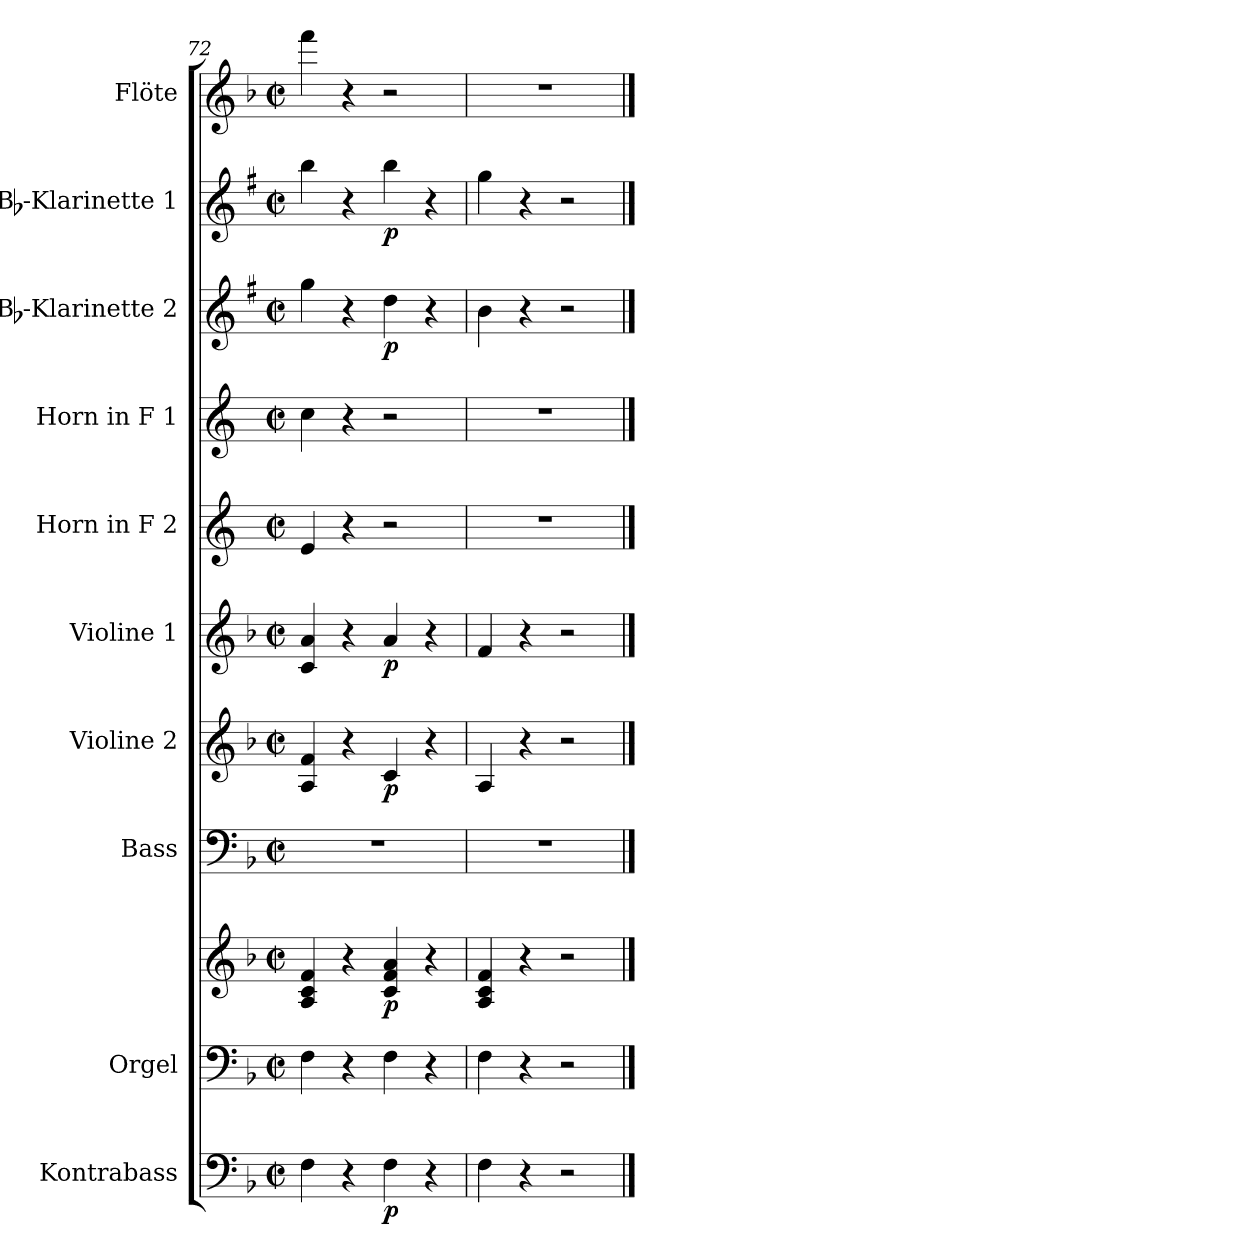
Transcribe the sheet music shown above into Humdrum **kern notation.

**kern	**dynam	**kern	**kern	**dynam	**kern	**kern	**dynam	**kern	**dynam	**kern	**kern	**kern	**dynam	**kern	**dynam	**kern
*part10	*part10	*part9	*part9	*part9	*part8	*part7	*part7	*part6	*part6	*part5	*part4	*part3	*part3	*part2	*part2	*part1
*staff11	*staff11	*staff10	*staff9	*staff9/10	*staff8	*staff7	*staff7	*staff6	*staff6	*staff5	*staff4	*staff3	*staff3	*staff2	*staff2	*staff1
*I"Kontrabass	*	*I"Orgel	*	*	*I"Bass	*I"Violine 2	*	*I"Violine 1	*	*I"Horn in F 2	*I"Horn in F 1	*I"Bb-Klarinette 2	*	*I"Bb-Klarinette 1	*	*I"Flöte
*I'Kb.	*	*I'Org.	*	*	*I'B.	*I'Vl. 2	*	*I'Vl. 1	*	*	*	*I'Bb Kl. 2	*	*I'Bb Kl. 1	*	*I'Fl.
*clefF4	*	*clefF4	*clefG2	*	*clefF4	*clefG2	*	*clefG2	*	*clefG2	*clefG2	*clefG2	*	*clefG2	*	*clefG2
*ITrd7c12	*	*	*	*	*	*	*	*	*	*ITrd4c7	*ITrd4c7	*ITrd1c2	*	*ITrd1c2	*	*
*k[b-]	*	*k[b-]	*k[b-]	*	*k[b-]	*k[b-]	*	*k[b-]	*	*k[b-]	*k[b-]	*k[b-]	*	*k[b-]	*	*k[b-]
*F:	*	*F:	*F:	*	*F:	*F:	*	*F:	*	*F:	*F:	*F:	*	*F:	*	*F:
*M2/2	*	*M2/2	*M2/2	*	*M2/2	*M2/2	*	*M2/2	*	*M2/2	*M2/2	*M2/2	*	*M2/2	*	*M2/2
*met(c|)	*	*met(c|)	*met(c|)	*	*met(c|)	*met(c|)	*	*met(c|)	*	*met(c|)	*met(c|)	*met(c|)	*	*met(c|)	*	*met(c|)
=72	=72	=72	=72	=72	=72	=72	=72	=72	=72	=72	=72	=72	=72	=72	=72	=72
4FF\	.	4F\	4A/ 4c/ 4f/	.	1r	4A/ 4f/	.	4c/ 4a/	.	4A/	4f\	4ff\	.	4aa\	.	4fff\
4r	.	4r	4r	.	.	4r	.	4r	.	4r	4r	4r	.	4r	.	4r
!	!LO:DY:b	!	!	!LO:DY:b	!	!	!LO:DY:b	!	!LO:DY:b	!	!	!	!LO:DY:b	!	!LO:DY:b	!
4FF\	p	4F\	4c/ 4f/ 4a/	p	.	4c/	p	4a/	p	2r	2r	4cc\	p	4aa\	p	2r
4r	.	4r	4r	.	.	4r	.	4r	.	.	.	4r	.	4r	.	.
=73	=73	=73	=73	=73	=73	=73	=73	=73	=73	=73	=73	=73	=73	=73	=73	=73
4FF\	.	4F\	4A/ 4c/ 4f/	.	1r	4A/	.	4f/	.	1r	1r	4a\	.	4ff\	.	1r
4r	.	4r	4r	.	.	4r	.	4r	.	.	.	4r	.	4r	.	.
2r	.	2r	2r	.	.	2r	.	2r	.	.	.	2r	.	2r	.	.
==	==	==	==	==	==	==	==	==	==	==	==	==	==	==	==	==
*-	*-	*-	*-	*-	*-	*-	*-	*-	*-	*-	*-	*-	*-	*-	*-	*-
